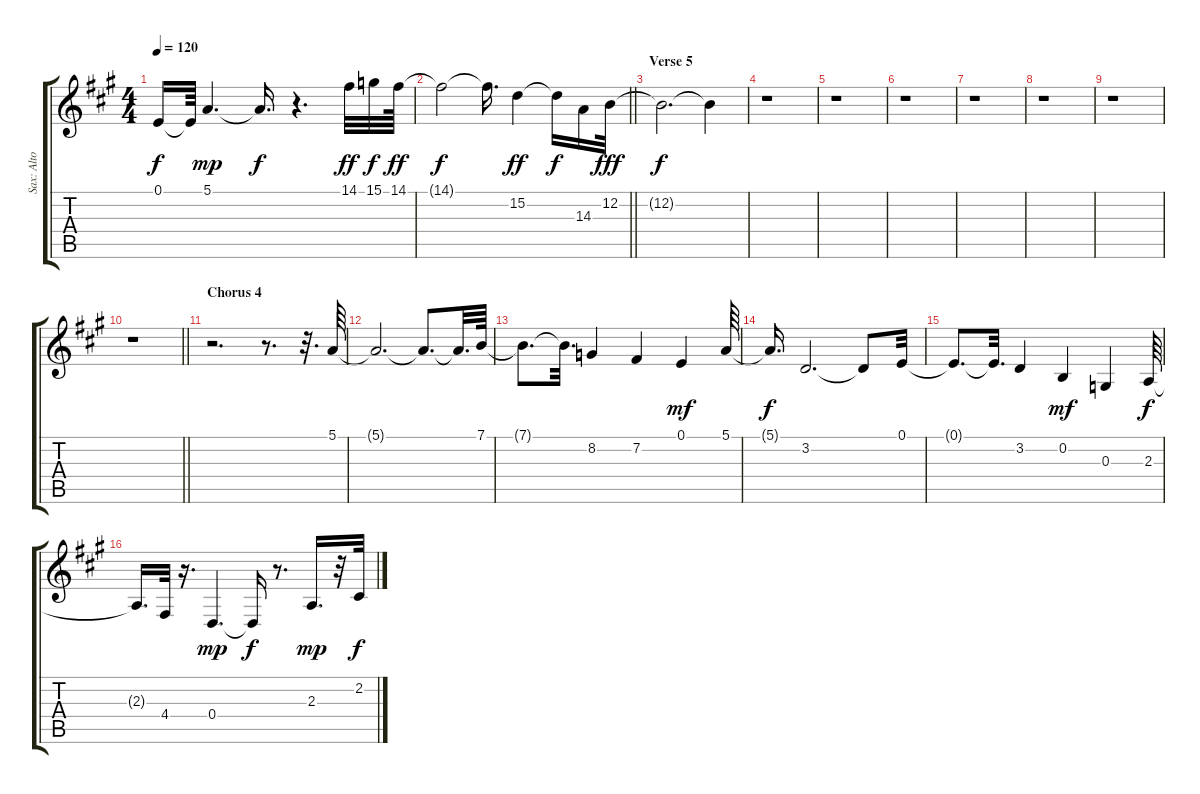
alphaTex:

\track ("Sax: Alto Reed" "Sax: Alto ") {instrument tenorsax}
\staff {score tabs}
\tuning (E4 B3 G3 D3 A2 E2) {hide}
\ts (4 4)
\tempo 120
\clef g2
\ks a
0.1{t}.16{dy f} 0.1{t}.64 5.1.4{d dy mp} 5.1{t}.16{d dy f} r.4{d} 14.1.32{dy ff volume 16 instrument tenorsax} 15.1.32{dy f} 14.1.64{dy ff} |
\barLineRight lightlight
14.1{t}.2{dy f} 14.1{t}.16{d} 15.2.4{dy ff} 15.2{t}.16{dy f} 14.3.16 12.2.32{dy fff} |
\section ("" "Verse 5")
12.2{t}.2{d dy f} 12.2{t}.4 |
r.1 |
r.1 |
r.1 |
r.1 |
r.1 |
r.1 |
\barLineRight lightlight
r.1 |
\section ("" "Chorus 4")
r.2{d} r.8{d} r.32{d} 5.1.64 |
5.1{t}.2{d} 5.1{t}.8{d} 5.1{t}.32{d} 7.1.64 |
7.1{t}.8{d} 7.1{t}.32{d} 8.2.4 7.2.4 0.1.4{dy mf} 5.1.64 |
5.1{t}.16{d dy f} 3.2.2{d} 3.2{t}.8 0.1.32 |
0.1{t}.8{d} 0.1{t}.32{d} 3.2.4 0.2.4{dy mf} 0.3.4 2.3.64{dy f} |
2.3{t}.16{d} 4.4.32 r.16{d} 0.4.4{d dy mp} 0.4{t}.16{dy f} r.8{d} 2.3.16{d dy mp} r.32 2.2.32{dy f}
